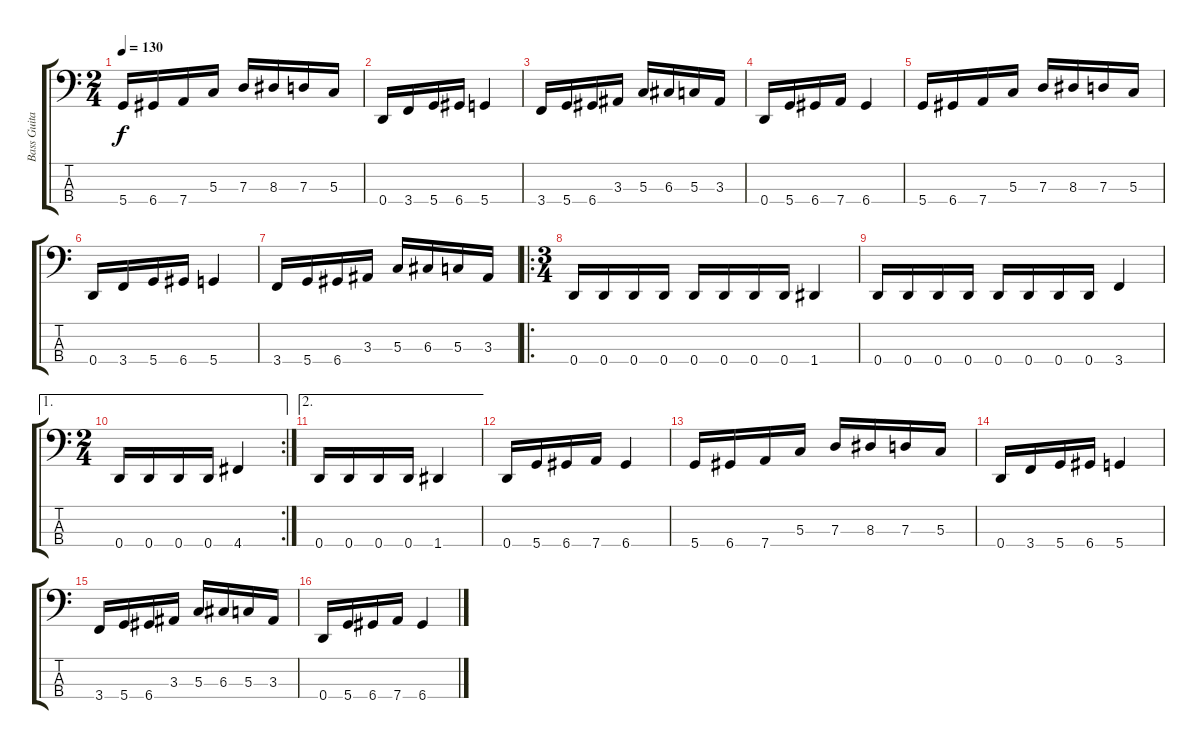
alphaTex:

\track ("Bass Guitar" "Bass Guita") {instrument electricbassfinger}
\staff {score tabs}
\tuning (F2 C2 G1 D1) {hide}
\ts (2 4)
\tempo 130
\clef f4
\ks c
5.4.16{dy f} 6.4.16 7.4.16 5.3.16 7.3.16 8.3.16 7.3.16 5.3.16 |
0.4.16 3.4.16 5.4.16 6.4.16 5.4.4 |
3.4.16 5.4.16 6.4.16 3.3.16 5.3.16 6.3.16 5.3.16 3.3.16 |
0.4.16 5.4.16 6.4.16 7.4.16 6.4.4 |
5.4.16 6.4.16 7.4.16 5.3.16 7.3.16 8.3.16 7.3.16 5.3.16 |
0.4.16 3.4.16 5.4.16 6.4.16 5.4.4 |
3.4.16 5.4.16 6.4.16 3.3.16 5.3.16 6.3.16 5.3.16 3.3.16 |
\ro
\ts (3 4)
0.4.16 0.4.16 0.4.16 0.4.16 0.4.16 0.4.16 0.4.16 0.4.16 1.4.4 |
0.4.16 0.4.16 0.4.16 0.4.16 0.4.16 0.4.16 0.4.16 0.4.16 3.4.4 |
\ae 1
\rc 2
\ts (2 4)
0.4.16 0.4.16 0.4.16 0.4.16 4.4.4 |
\ae 2
0.4.16 0.4.16 0.4.16 0.4.16 1.4.4 |
0.4.16 5.4.16 6.4.16 7.4.16 6.4.4 |
5.4.16 6.4.16 7.4.16 5.3.16 7.3.16 8.3.16 7.3.16 5.3.16 |
0.4.16 3.4.16 5.4.16 6.4.16 5.4.4 |
3.4.16 5.4.16 6.4.16 3.3.16 5.3.16 6.3.16 5.3.16 3.3.16 |
0.4.16 5.4.16 6.4.16 7.4.16 6.4.4
